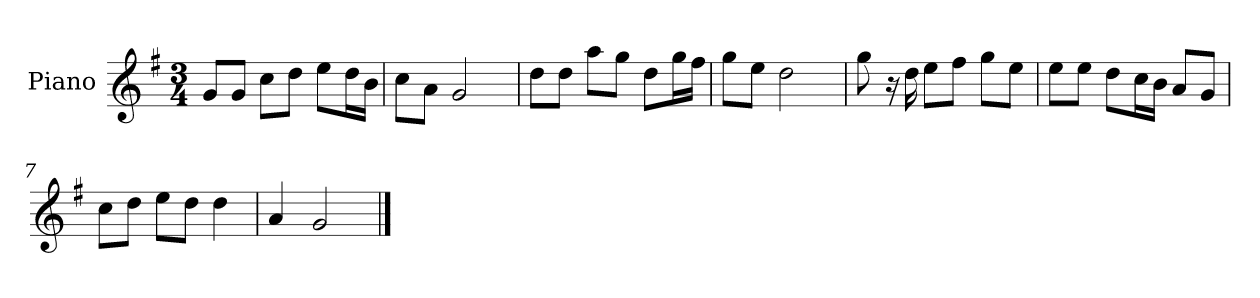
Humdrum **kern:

**kern
*part1
*staff1
*I"Piano
*I'P-no
*clefG2
*k[f#]
*M3/4
*MM91
=1
8g/L
8g/J
8cc\L
8dd\J
8ee\L
16dd\L
16b\JJ
=2
8cc\L
8a\J
2g/
=3
8dd\L
8dd\J
8aa\L
8gg\J
8dd\L
16gg\L
16ff#\JJ
=4
8gg\L
8ee\J
2dd\
=5
8gg\
16r
16dd\
8ee\L
8ff#\J
8gg\L
8ee\J
=6
8ee\L
8ee\J
8dd\L
16cc\L
16b\JJ
8a/L
8g/J
=7
8cc\L
8dd\J
8ee\L
8dd\J
4dd\
!!LO:LB:g=z
=8
4a/
2g/
==
*-
